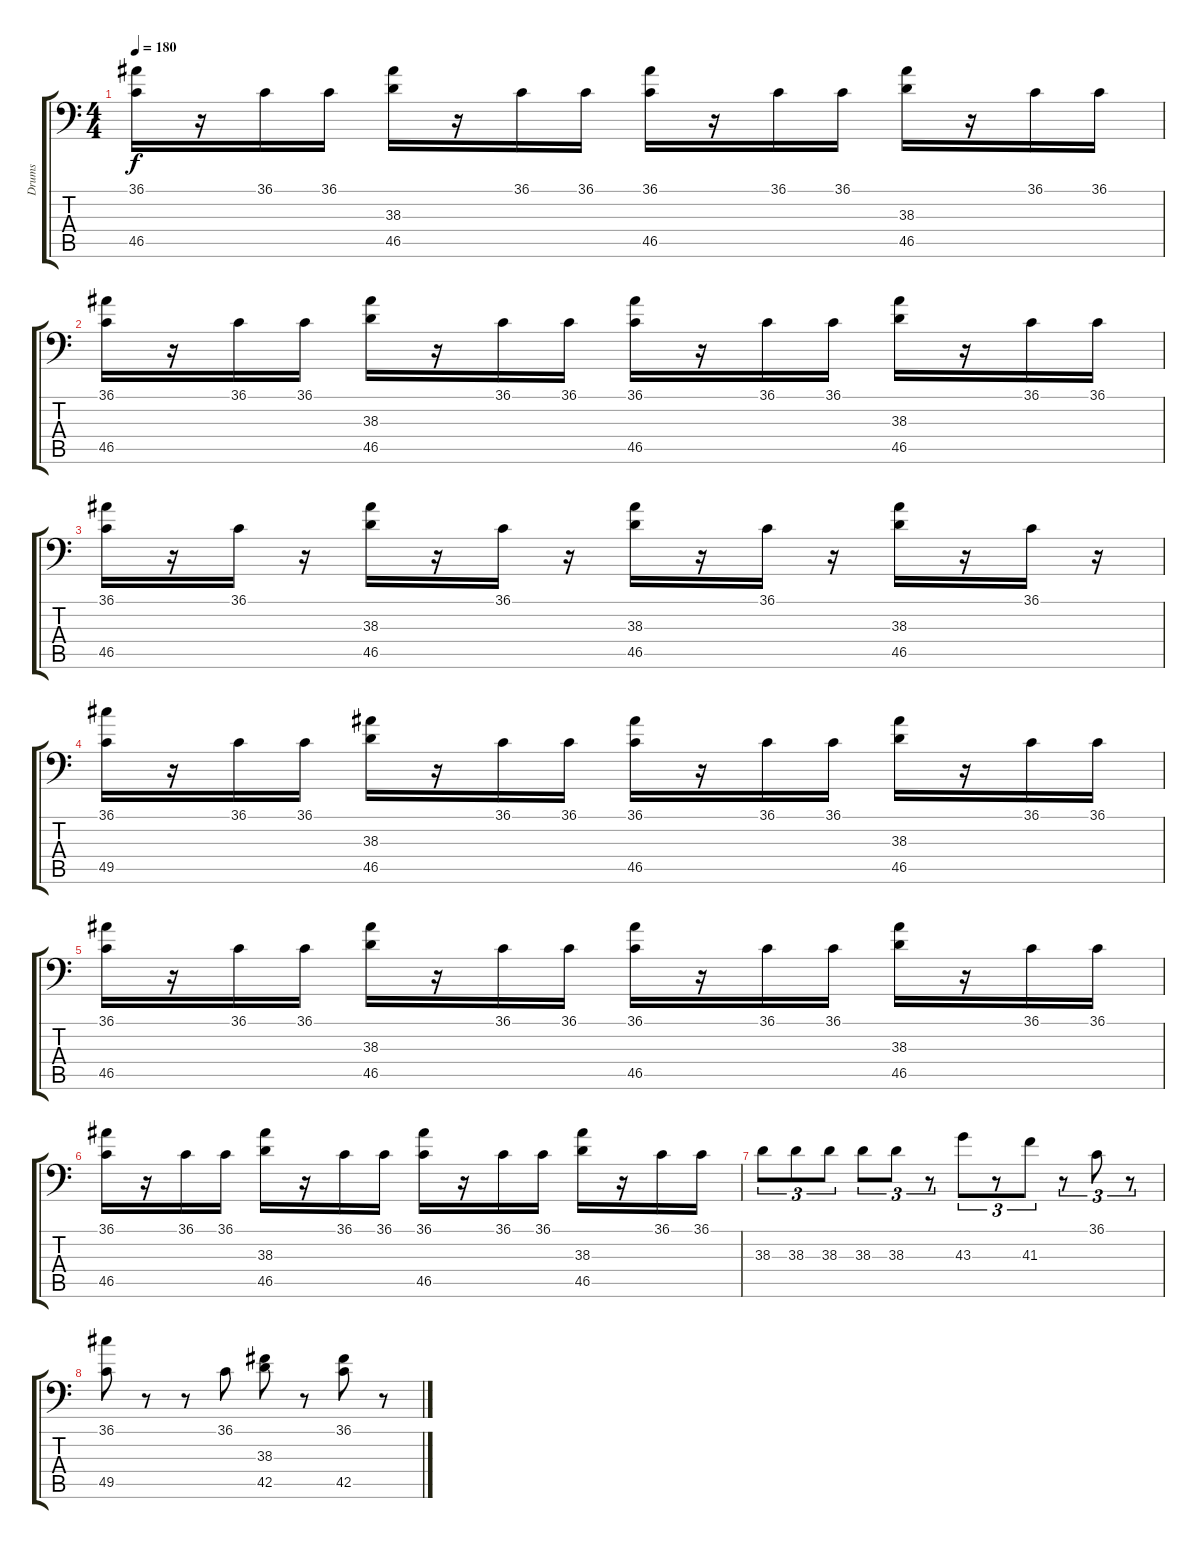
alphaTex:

\track ("Drums" "Drums") {instrument acousticgrandpiano}
\staff {score tabs}
\tuning (C-1 C-1 C-1 C-1 C-1 C-1) {hide}
\ts (4 4)
\tempo 180
\clef f4
\ks c
(36.1 46.5).16{dy f} r.16 36.1.16 36.1.16 (38.3 46.5).16 r.16 36.1.16 36.1.16 (36.1 46.5).16 r.16 36.1.16 36.1.16 (38.3 46.5).16 r.16 36.1.16 36.1.16 |
(36.1 46.5).16 r.16 36.1.16 36.1.16 (38.3 46.5).16 r.16 36.1.16 36.1.16 (36.1 46.5).16 r.16 36.1.16 36.1.16 (38.3 46.5).16 r.16 36.1.16 36.1.16 |
(36.1 46.5).16 r.16 36.1.16 r.16 (38.3 46.5).16 r.16 36.1.16 r.16 (38.3 46.5).16 r.16 36.1.16 r.16 (38.3 46.5).16 r.16 36.1.16 r.16 |
(36.1 49.5).16 r.16 36.1.16 36.1.16 (38.3 46.5).16 r.16 36.1.16 36.1.16 (36.1 46.5).16 r.16 36.1.16 36.1.16 (38.3 46.5).16 r.16 36.1.16 36.1.16 |
(36.1 46.5).16 r.16 36.1.16 36.1.16 (38.3 46.5).16 r.16 36.1.16 36.1.16 (36.1 46.5).16 r.16 36.1.16 36.1.16 (38.3 46.5).16 r.16 36.1.16 36.1.16 |
(36.1 46.5).16 r.16 36.1.16 36.1.16 (38.3 46.5).16 r.16 36.1.16 36.1.16 (36.1 46.5).16 r.16 36.1.16 36.1.16 (38.3 46.5).16 r.16 36.1.16 36.1.16 |
38.3.8{tu (3 2)} 38.3.8{tu (3 2)} 38.3.8{tu (3 2)} 38.3.8{tu (3 2)} 38.3.8{tu (3 2)} r.8{tu (3 2)} 43.3.8{tu (3 2)} r.8{tu (3 2)} 41.3.8{tu (3 2)} r.8{tu (3 2)} 36.1.8{tu (3 2)} r.8{tu (3 2)} |
(36.1 49.5).8 r.8 r.8 36.1.8 (38.3 42.5).8 r.8 (36.1 42.5).8 r.8
